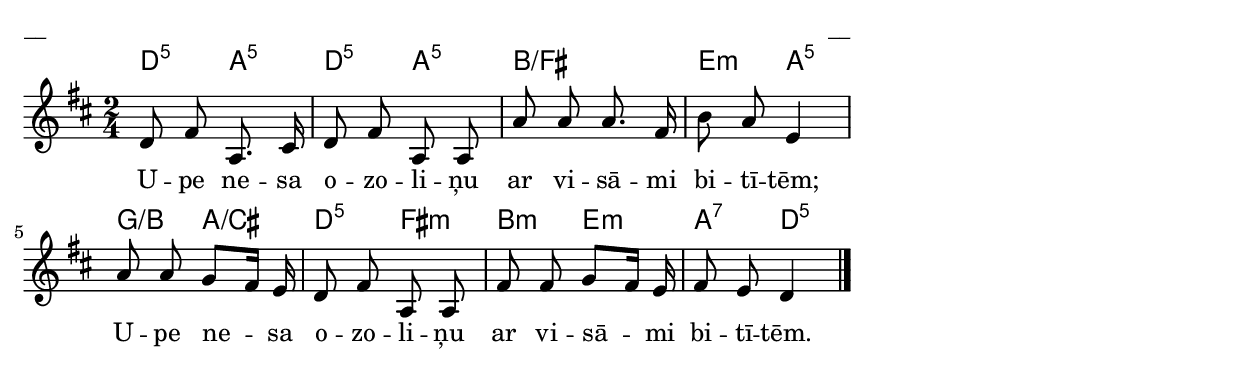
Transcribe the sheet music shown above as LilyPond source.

\version "2.13.16" 
%\header {
% title = "Upe nesa ozoliņu"
%}
% Austras dziesmu burtnīca, 31.lpp.
\paper {
line-width = 14\cm
left-margin = 0.4\cm
between-system-padding = 0.3\cm
between-system-space = 0.3\cm
}
\layout {
indent = #0
ragged-last = ##f
}

voiceA = \relative c' {
\clef "treble"
\key d \major
\time 2/4
d8 fis a,8. cis16 | d8 fis a, a | a'8 a a8. fis16 | b8 a e4 |
a8 a g[ fis16] e | d8 fis a, a | fis'8 fis g[ fis16] e | fis8 e d4
\bar "|." 
}
             


lyricA = \lyricmode {
U -- pe ne -- sa o -- zo -- li -- ņu ar vi -- sā -- mi bi -- tī -- tēm; 
U -- pe ne -- sa o -- zo -- li -- ņu ar vi -- sā -- mi bi -- tī -- tēm.
}


chordsA = \chordmode {
\time 2/4 d4:5 a4:5 | d4:5 a4:5 | b2:/fis | e4:m a4:5 | 
g4:/b a4:/cis | d4:5 fis4:m | b4:m e4:m | a4:7 d4:5
}

fullScore = <<
\new ChordNames { \chordsA }
\new Staff {
<<
\new Voice = "voiceA" { \oneVoice \autoBeamOff \voiceA }
\lyricsto "voiceA" \new Lyrics \lyricA
>>
}
>>

\score {
\fullScore
\header { piece = "__" opus = "__" }
}
\markup { \with-color #(x11-color 'white) \sans \smaller "__" }
\score {
\unfoldRepeats
\fullScore
\midi {
\context { \Staff \remove "Staff_performer" }
\context { \Voice \consists "Staff_performer" }
}
}


